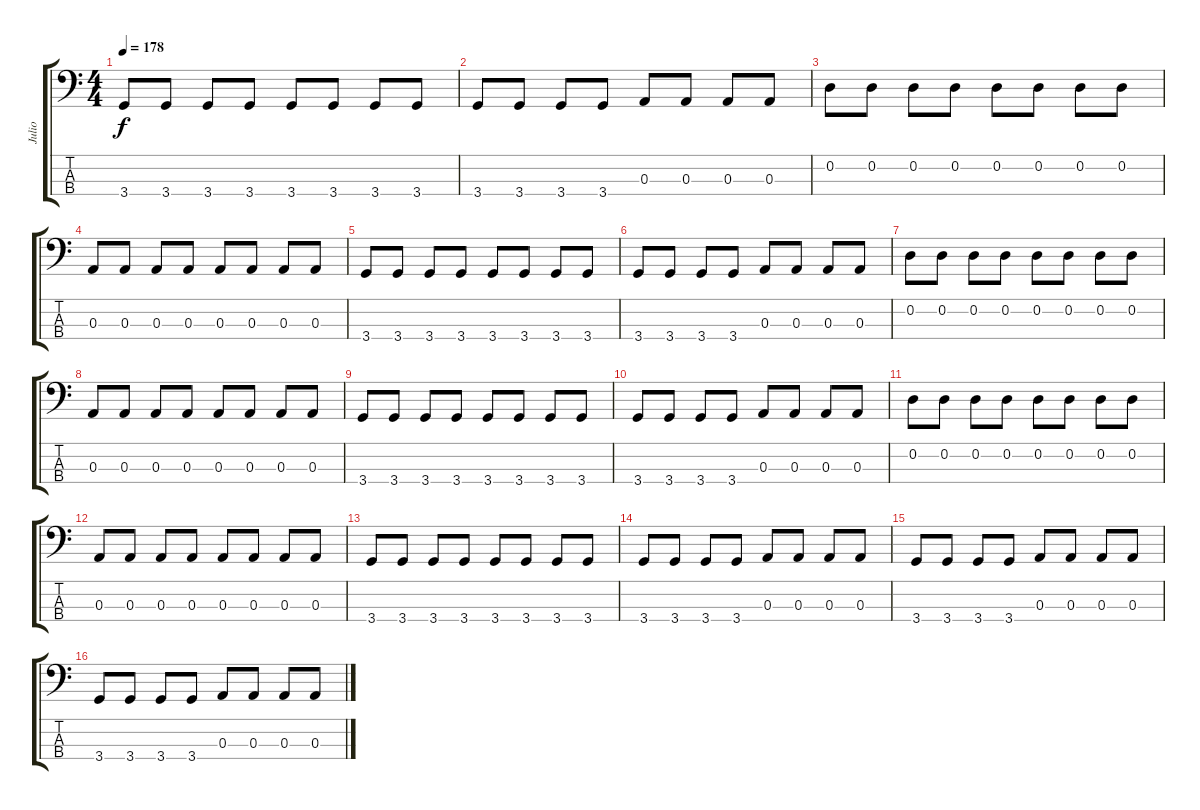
\track ("Julio" "Julio") {instrument electricbassfinger}
\staff {score tabs}
\tuning (G2 D2 A1 E1) {hide}
\ts (4 4)
\tempo 178
\clef f4
\ks c
3.4.8{dy f} 3.4.8 3.4.8 3.4.8 3.4.8 3.4.8 3.4.8 3.4.8 |
3.4.8 3.4.8 3.4.8 3.4.8 0.3.8 0.3.8 0.3.8 0.3.8 |
0.2.8 0.2.8 0.2.8 0.2.8 0.2.8 0.2.8 0.2.8 0.2.8 |
0.3.8 0.3.8 0.3.8 0.3.8 0.3.8 0.3.8 0.3.8 0.3.8 |
3.4.8 3.4.8 3.4.8 3.4.8 3.4.8 3.4.8 3.4.8 3.4.8 |
3.4.8 3.4.8 3.4.8 3.4.8 0.3.8 0.3.8 0.3.8 0.3.8 |
0.2.8 0.2.8 0.2.8 0.2.8 0.2.8 0.2.8 0.2.8 0.2.8 |
0.3.8 0.3.8 0.3.8 0.3.8 0.3.8 0.3.8 0.3.8 0.3.8 |
3.4.8 3.4.8 3.4.8 3.4.8 3.4.8 3.4.8 3.4.8 3.4.8 |
3.4.8 3.4.8 3.4.8 3.4.8 0.3.8 0.3.8 0.3.8 0.3.8 |
0.2.8 0.2.8 0.2.8 0.2.8 0.2.8 0.2.8 0.2.8 0.2.8 |
0.3.8 0.3.8 0.3.8 0.3.8 0.3.8 0.3.8 0.3.8 0.3.8 |
3.4.8 3.4.8 3.4.8 3.4.8 3.4.8 3.4.8 3.4.8 3.4.8 |
3.4.8 3.4.8 3.4.8 3.4.8 0.3.8 0.3.8 0.3.8 0.3.8 |
3.4.8 3.4.8 3.4.8 3.4.8 0.3.8 0.3.8 0.3.8 0.3.8 |
3.4.8 3.4.8 3.4.8 3.4.8 0.3.8 0.3.8 0.3.8 0.3.8
